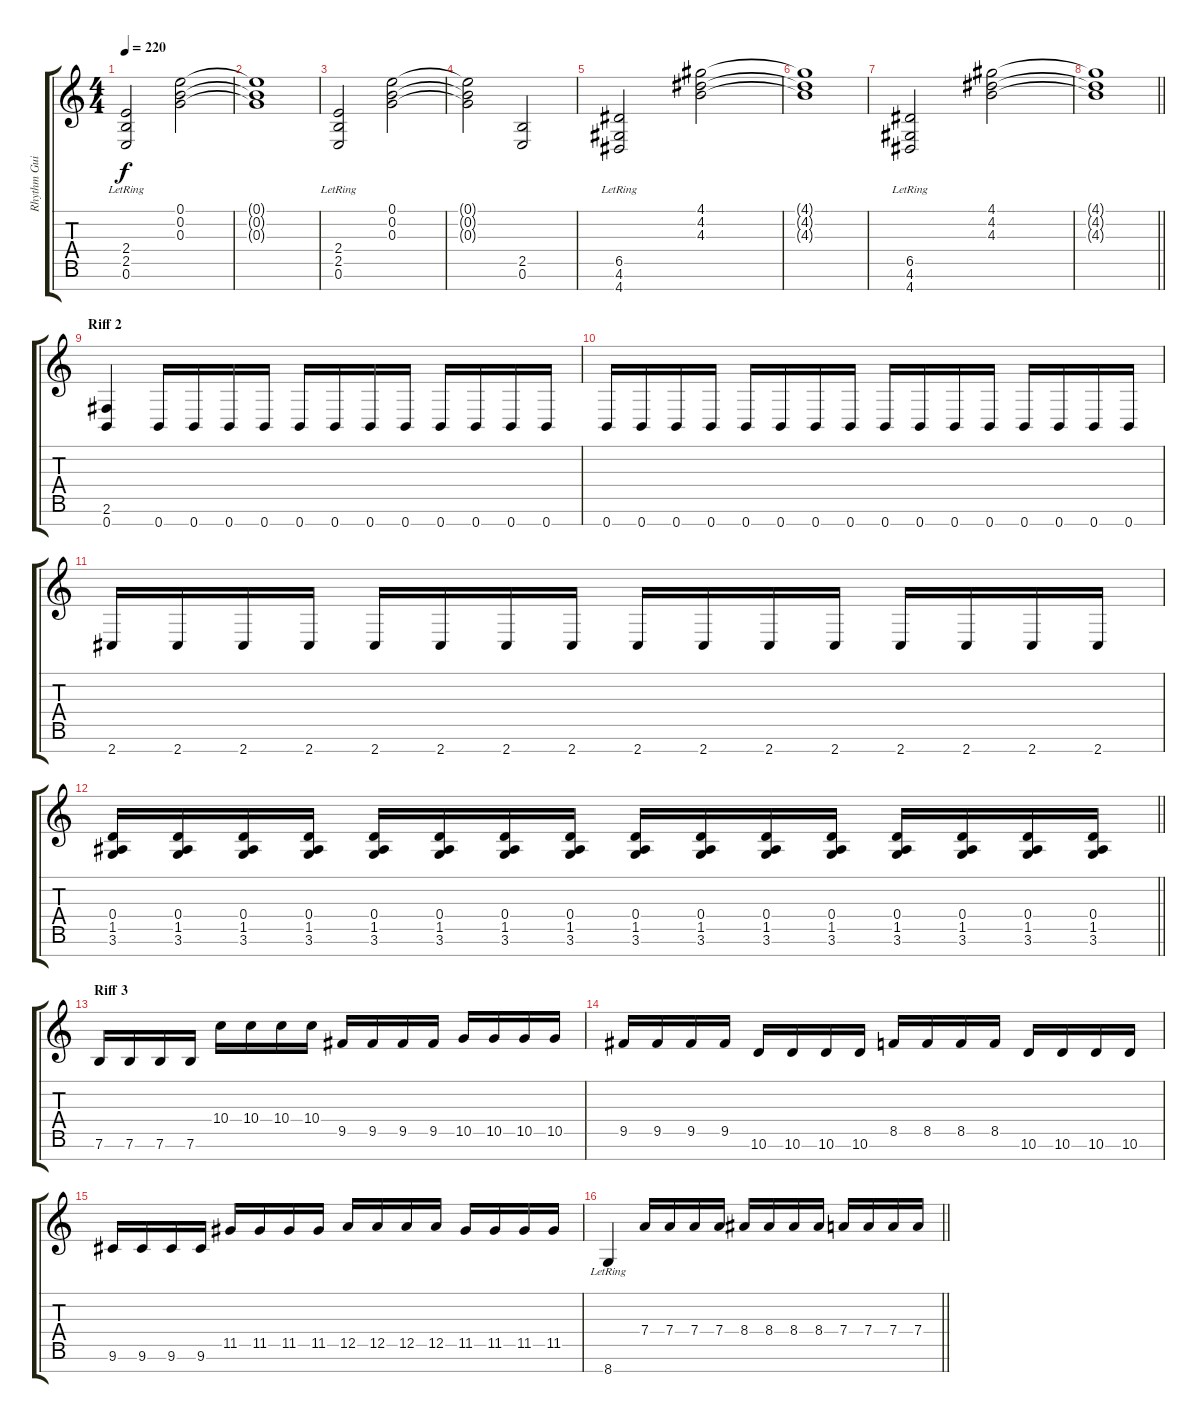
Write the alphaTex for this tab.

\track ("Rhythm Guitar 2" "Rhythm Gui") {instrument distortionguitar}
\staff {score tabs}
\tuning (E4 B3 G3 D3 A2 E2 B1) {hide}
\ts (4 4)
\tempo 220
\clef g2
\ks c
(2.4 2.5{lr} 0.6{lr}).2{dy f} (0.1 0.2 0.3).2 |
(0.1{t} 0.2{t} 0.3{t}).1 |
(2.4 2.5{lr} 0.6{lr}).2 (0.1 0.2 0.3).2 |
(0.1{t} 0.2{t} 0.3{t}).2 (2.5 0.6).2 |
(6.5{lr} 4.6{lr} 4.7{lr}).2 (4.1 4.2 4.3).2 |
(4.1{t} 4.2{t} 4.3{t}).1 |
(6.5{lr} 4.6{lr} 4.7{lr}).2 (4.1 4.2 4.3).2 |
\barLineRight lightlight
(4.1{t} 4.2{t} 4.3{t}).1 |
\section ("" "Riff 2")
(2.6 0.7).4 0.7.16 0.7.16 0.7.16 0.7.16 0.7.16 0.7.16 0.7.16 0.7.16 0.7.16 0.7.16 0.7.16 0.7.16 |
0.7.16 0.7.16 0.7.16 0.7.16 0.7.16 0.7.16 0.7.16 0.7.16 0.7.16 0.7.16 0.7.16 0.7.16 0.7.16 0.7.16 0.7.16 0.7.16 |
2.7.16 2.7.16 2.7.16 2.7.16 2.7.16 2.7.16 2.7.16 2.7.16 2.7.16 2.7.16 2.7.16 2.7.16 2.7.16 2.7.16 2.7.16 2.7.16 |
\barLineRight lightlight
(0.4 1.5 3.6).16 (0.4 1.5 3.6).16 (0.4 1.5 3.6).16 (0.4 1.5 3.6).16 (0.4 1.5 3.6).16 (0.4 1.5 3.6).16 (0.4 1.5 3.6).16 (0.4 1.5 3.6).16 (0.4 1.5 3.6).16 (0.4 1.5 3.6).16 (0.4 1.5 3.6).16 (0.4 1.5 3.6).16 (0.4 1.5 3.6).16 (0.4 1.5 3.6).16 (0.4 1.5 3.6).16 (0.4 1.5 3.6).16 |
\section ("" "Riff 3")
7.6.16 7.6.16 7.6.16 7.6.16 10.4.16 10.4.16 10.4.16 10.4.16 9.5.16 9.5.16 9.5.16 9.5.16 10.5.16 10.5.16 10.5.16 10.5.16 |
9.5.16 9.5.16 9.5.16 9.5.16 10.6.16 10.6.16 10.6.16 10.6.16 8.5.16 8.5.16 8.5.16 8.5.16 10.6.16 10.6.16 10.6.16 10.6.16 |
9.6.16 9.6.16 9.6.16 9.6.16 11.5.16 11.5.16 11.5.16 11.5.16 12.5.16 12.5.16 12.5.16 12.5.16 11.5.16 11.5.16 11.5.16 11.5.16 |
\barLineRight lightlight
8.7{lr}.4 7.4.16 7.4.16 7.4.16 7.4.16 8.4.16 8.4.16 8.4.16 8.4.16 7.4.16 7.4.16 7.4.16 7.4.16
